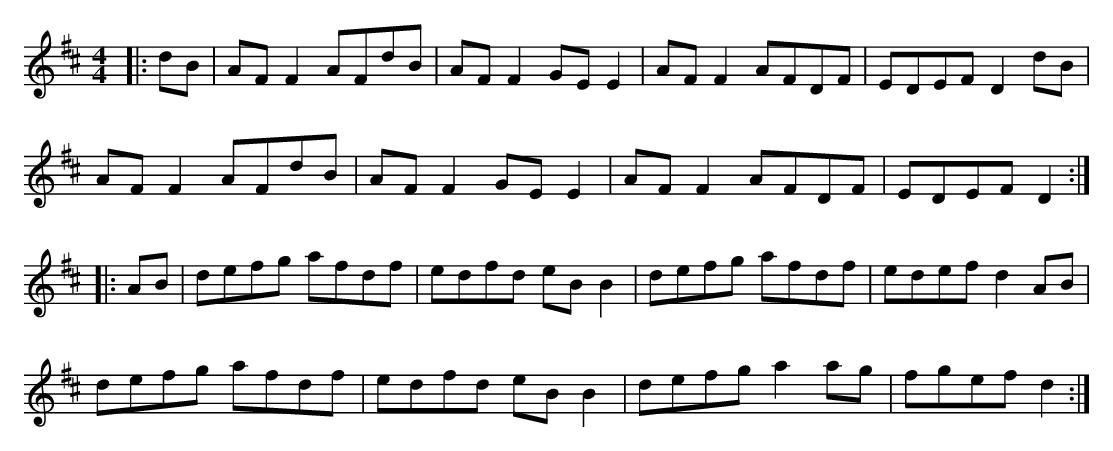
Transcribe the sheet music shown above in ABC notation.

X:1
M:4/4
K:D
|:dB|AF F2 AFdB|AF F2 GE E2|AF F2 AFDF|EDEF D2 dB|
AF F2 AFdB|AF F2 GE E2|AF F2 AFDF|EDEF D2:|
|:AB|defg afdf|edfd eB B2|defg afdf|edef d2 AB|
defg afdf|edfd eB B2|defg a2 ag|fgef d2:|
